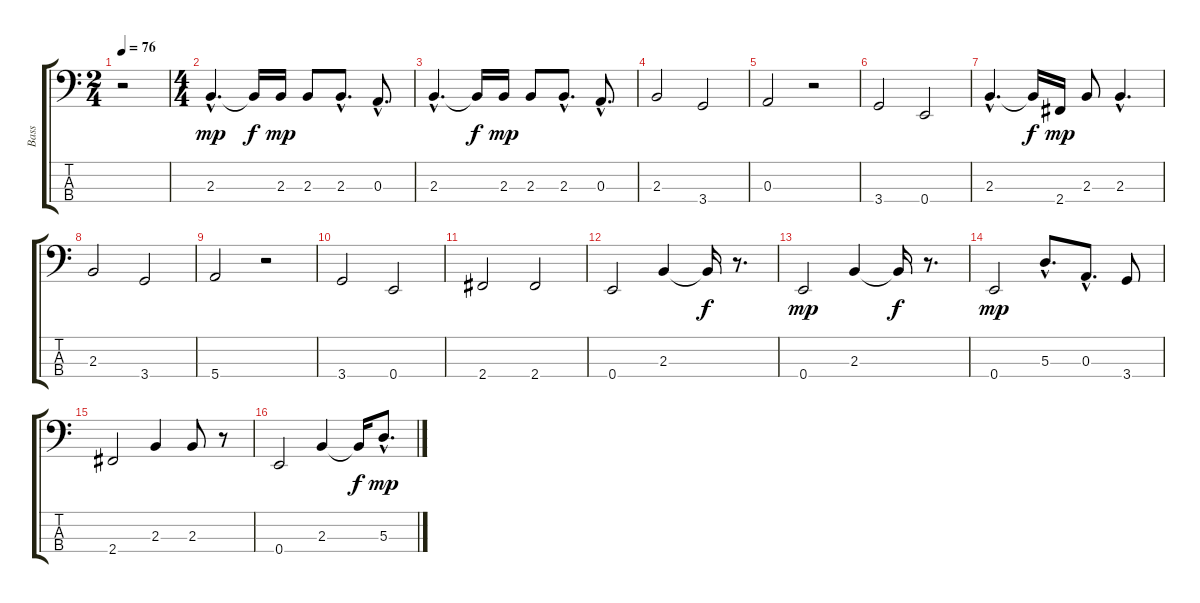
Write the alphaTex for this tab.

\track ("Bass" "Bass") {instrument fretlessbass}
\staff {score tabs}
\tuning (G2 D2 A1 E1) {hide}
\ts (2 4)
\tempo 76
\clef f4
\ks c
r.2{dy mp} |
\ts (4 4)
2.3{hac}.4{d} 2.3{t}.16{dy f} 2.3.16{dy mp} 2.3.8 2.3{hac}.8{d} 0.3{hac}.8{d} |
2.3{hac}.4{d} 2.3{t}.16{dy f} 2.3.16{dy mp} 2.3.8 2.3{hac}.8{d} 0.3{hac}.8{d} |
2.3.2 3.4.2 |
0.3.2 r.2 |
3.4.2 0.4.2 |
2.3{hac}.4{d} 2.3{t}.16{dy f} 2.4.16{dy mp} 2.3.8 2.3{hac}.4{d} |
2.3.2 3.4.2 |
5.4.2 r.2 |
3.4.2 0.4.2 |
2.4.2 2.4.2 |
0.4.2 2.3.4 2.3{t}.16{dy f} r.8{d} |
0.4.2{dy mp} 2.3.4 2.3{t}.16{dy f} r.8{d} |
0.4.2{dy mp} 5.3{hac}.8{d} 0.3{hac}.8{d} 3.4.8 |
2.4.2 2.3.4 2.3.8 r.8 |
0.4.2 2.3.4 2.3{t}.16{dy f} 5.3{hac}.8{d dy mp}
